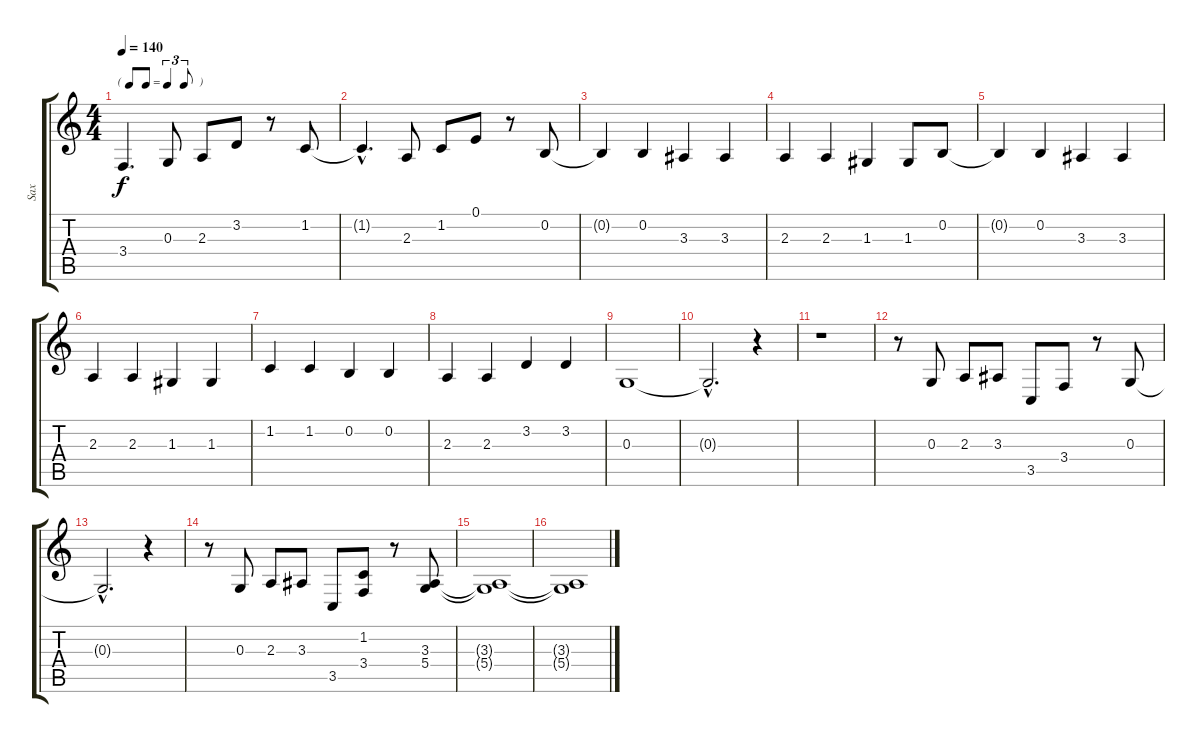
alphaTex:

\track ("Sax" "Sax") {instrument tenorsax}
\staff {score tabs}
\tuning (E4 B3 G3 D3 A2 E2) {hide}
\ts (4 4)
\tf triplet8th
\tempo 140
\clef g2
\ks c
3.4.4{d dy f} 0.3.8 2.3.8 3.2.8 r.8 1.2.8 |
1.2{hac t}.4{d} 2.3.8 1.2.8 0.1.8 r.8 0.2.8 |
0.2{t}.4 0.2.4 3.3.4 3.3.4 |
2.3.4 2.3.4 1.3.4 1.3.8 0.2.8 |
0.2{t}.4 0.2.4 3.3.4 3.3.4 |
2.3.4 2.3.4 1.3.4 1.3.4 |
1.2.4 1.2.4 0.2.4 0.2.4 |
2.3.4 2.3.4 3.2.4 3.2.4 |
0.3.1 |
0.3{hac t}.2{d} r.4 |
r.1 |
r.8 0.3.8 2.3.8 3.3.8 3.5.8 3.4.8 r.8 0.3.8 |
0.3{hac t}.2{d} r.4 |
r.8 0.3.8 2.3.8 3.3.8 3.5.8 (1.2 3.4).8 r.8 (3.3 5.4).8 |
(3.3{t} 5.4{t}).1 |
(3.3{t} 5.4{t}).1
